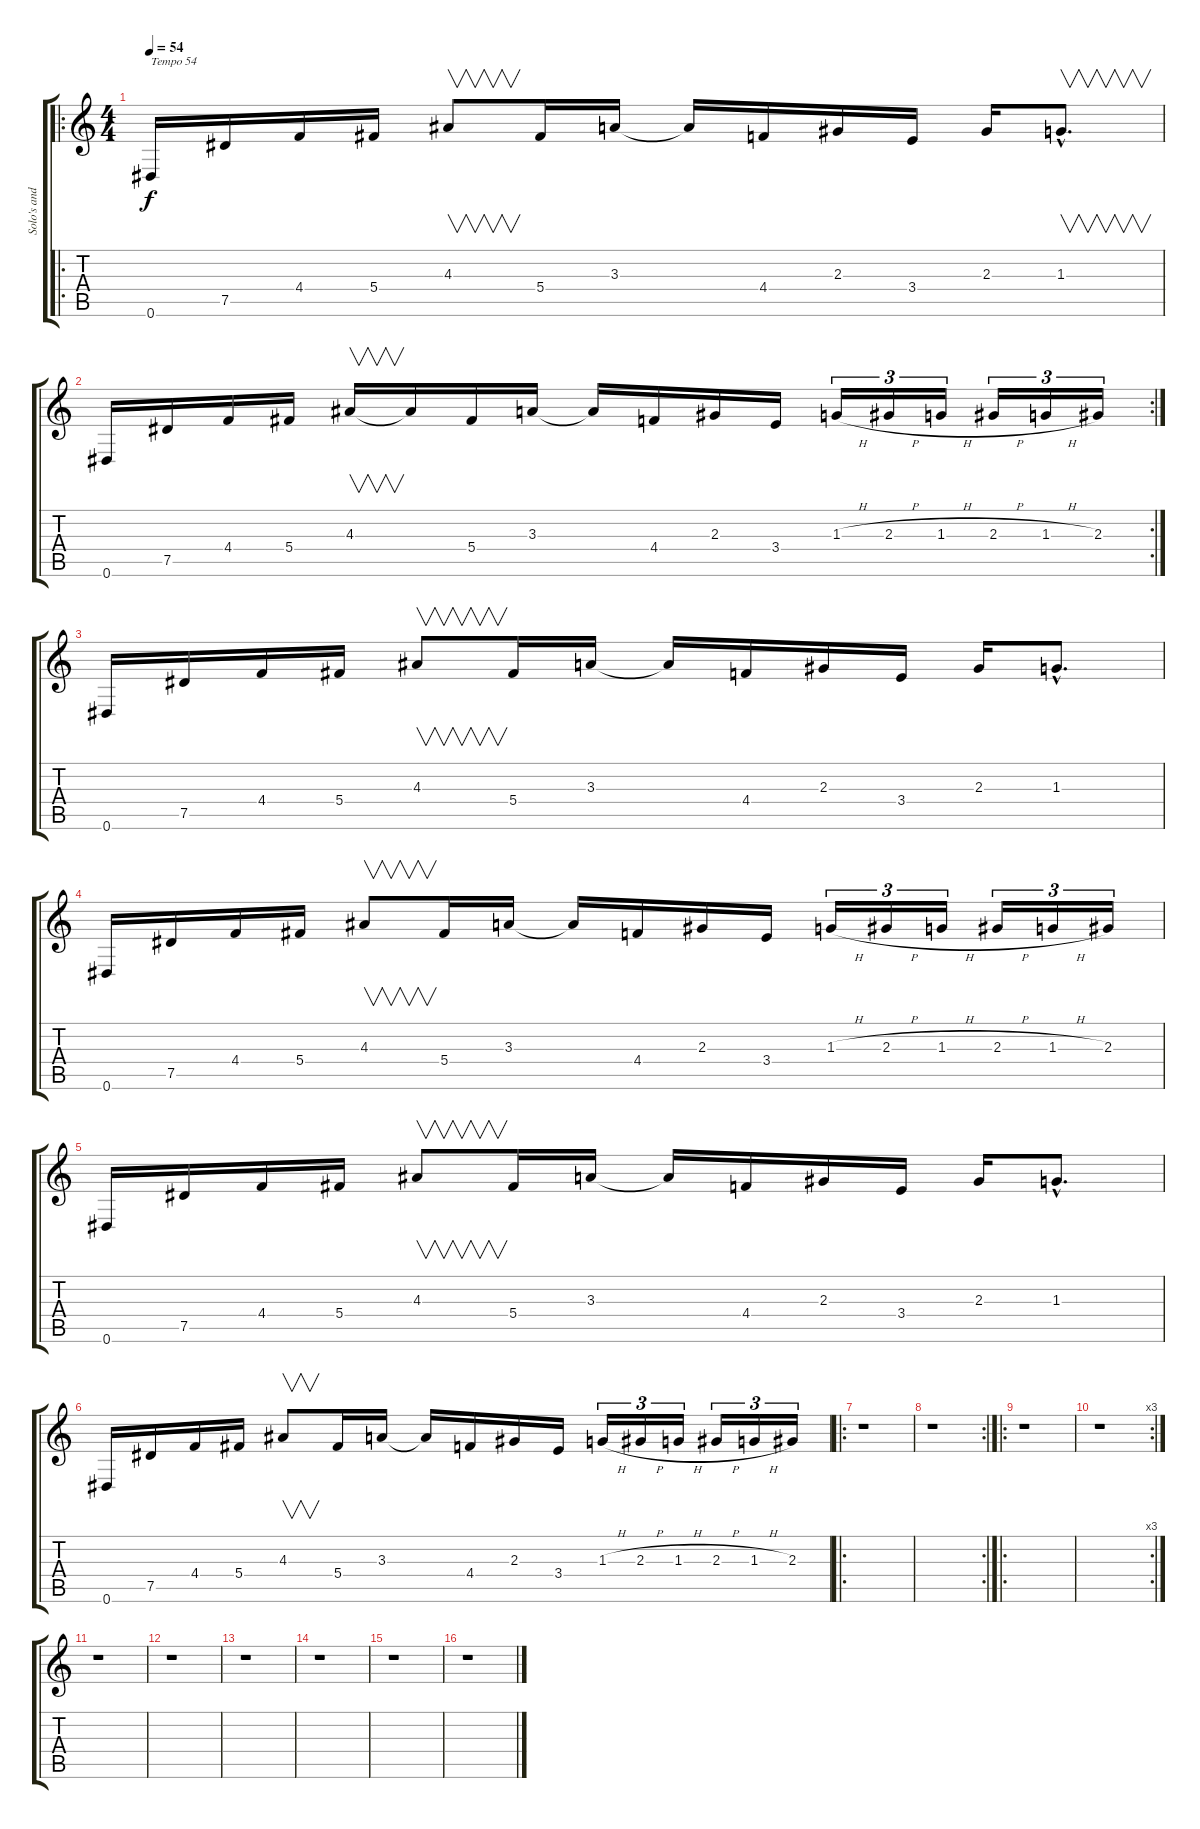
\track ("Solo's and fill's" "Solo's and") {instrument distortionguitar}
\staff {score tabs}
\tuning (Eb4 Bb3 Gb3 Db3 Ab2 Eb2) {hide}
\ro
\ts (4 4)
\tempo 54
\clef g2
\ks c
0.6.16{txt "Tempo 54" dy f instrument distortionguitar} 7.5.16 4.4.16 5.4.16 4.3.8{v} 5.4.16 3.3.16 3.3{t}.16 4.4.16 2.3.16 3.4.16 2.3.16 1.3{hac}.8{v d} |
\rc 2
0.6.16 7.5.16 4.4.16 5.4.16 4.3.16{v} 4.3{t}.16 5.4.16 3.3.16 3.3{t}.16 4.4.16 2.3.16 3.4.16 1.3{h}.16{tu (3 2)} 2.3{h}.16{tu (3 2)} 1.3{h}.16{tu (3 2)} 2.3{h}.16{tu (3 2)} 1.3{h}.16{tu (3 2)} 2.3.16{tu (3 2)} |
0.6.16 7.5.16 4.4.16 5.4.16 4.3.8{v} 5.4.16 3.3.16 3.3{t}.16 4.4.16 2.3.16 3.4.16 2.3.16 1.3{hac}.8{d} |
0.6.16 7.5.16 4.4.16 5.4.16 4.3.8{v} 5.4.16 3.3.16 3.3{t}.16 4.4.16 2.3.16 3.4.16 1.3{h}.16{tu (3 2)} 2.3{h}.16{tu (3 2)} 1.3{h}.16{tu (3 2)} 2.3{h}.16{tu (3 2)} 1.3{h}.16{tu (3 2)} 2.3.16{tu (3 2)} |
0.6.16 7.5.16 4.4.16 5.4.16 4.3.8{v} 5.4.16 3.3.16 3.3{t}.16 4.4.16 2.3.16 3.4.16 2.3.16 1.3{hac}.8{d} |
0.6.16 7.5.16 4.4.16 5.4.16 4.3.8{v} 5.4.16 3.3.16 3.3{t}.16 4.4.16 2.3.16 3.4.16 1.3{h}.16{tu (3 2)} 2.3{h}.16{tu (3 2)} 1.3{h}.16{tu (3 2)} 2.3{h}.16{tu (3 2)} 1.3{h}.16{tu (3 2)} 2.3.16{tu (3 2)} |
\ro
r.1 |
\rc 2
r.1 |
\ro
r.1 |
\rc 3
r.1 |
r.1 |
r.1 |
r.1 |
r.1 |
r.1 |
r.1
